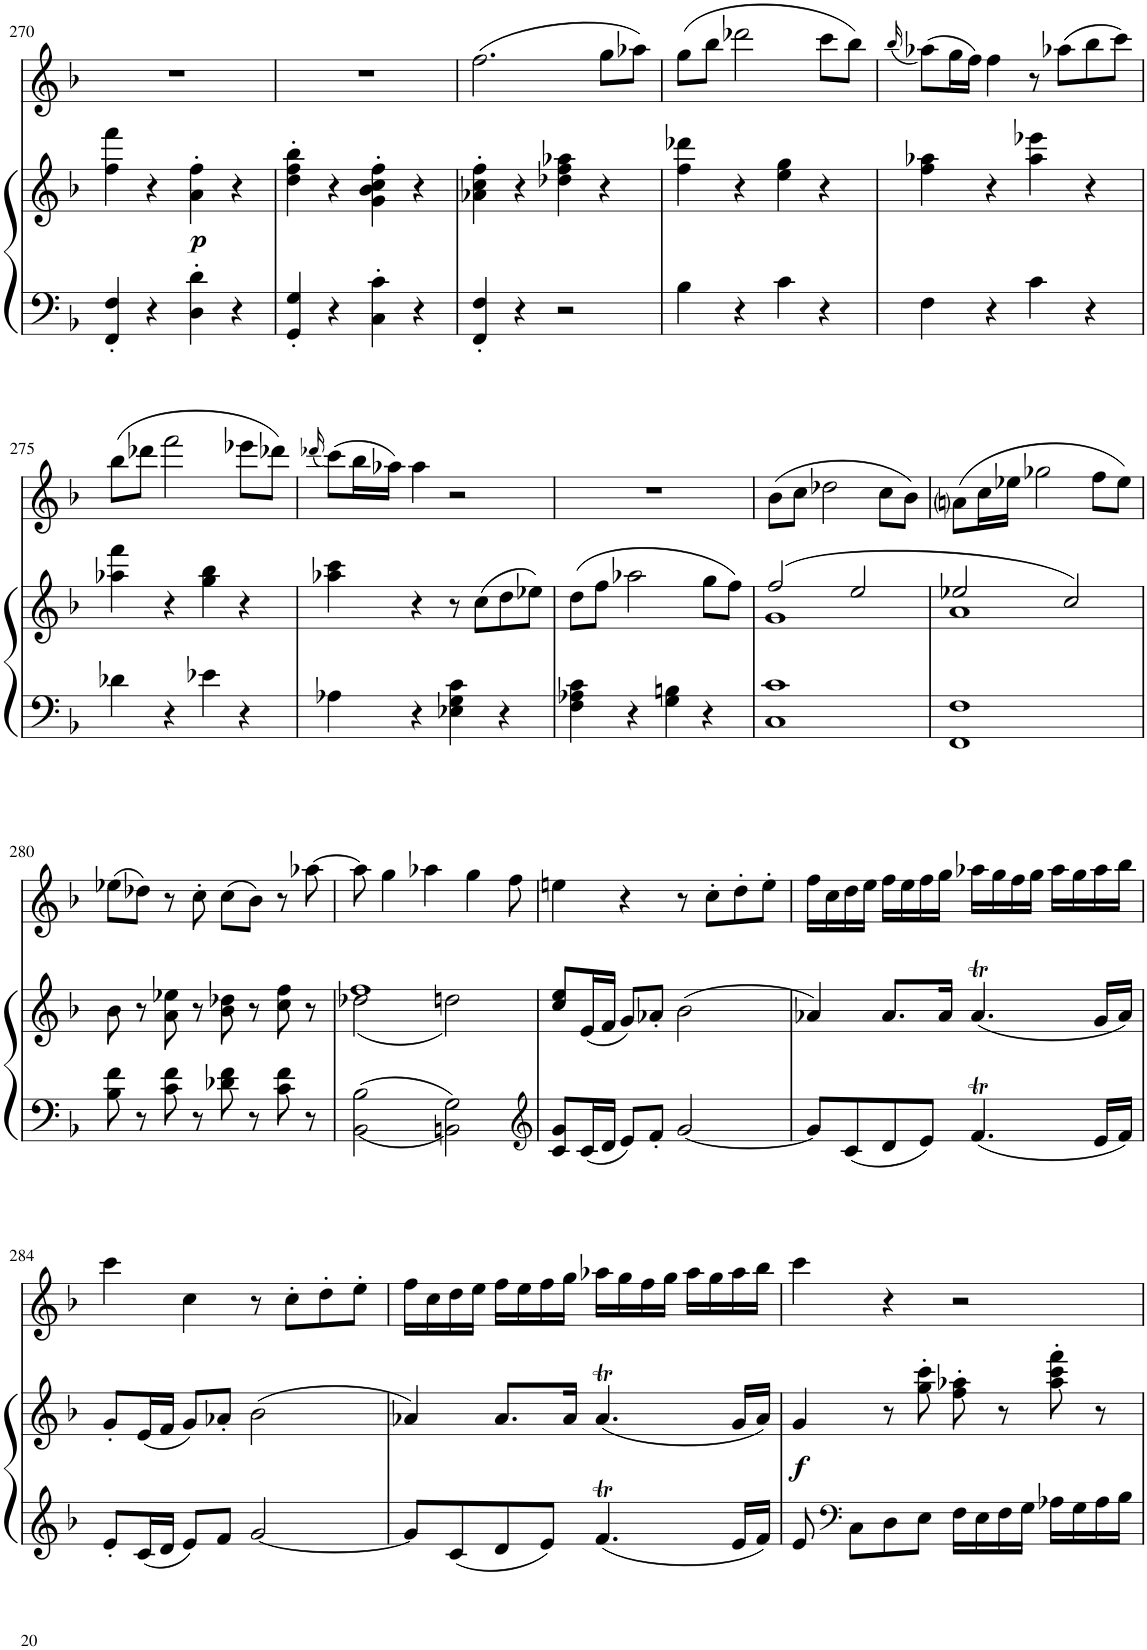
**kern	**kern	**dynam	**kern
*part2	*part2	*part2	*part1
*staff3	*staff2	*staff2/3	*staff1
*I"Piano	*	*	*I"Alto Recorder
*I'Pno	*	*	*I'Rec
!!LO:PB:g=z
*clefF4	*clefG2	*	*clefG2
*k[b-]	*k[b-]	*	*k[b-]
*M4/4	*M4/4	*	*M4/4
*met(c)	*met(c)	*	*met(c)
=270	=270	=270	=270
4FF/' 4F/'	4ff\ 4fff\	.	1r
4r	4r	.	.
!	!	!LO:DY:b	!
4D\' 4d\'	4a\' 4ff\'	p	.
4r	4r	.	.
=271	=271	=271	=271
4GG/' 4G/'	4dd\' 4ff\' 4bb-\'	.	1r
4r	4r	.	.
4C\' 4c\'	4g\' 4b-\' 4cc\' 4ff\'	.	.
4r	4r	.	.
=272	=272	=272	=272
4FF/' 4F/'	4a-X\' 4cc\' 4ff\'	.	(2.ff\
4r	4r	.	.
2r	4dd-X\ 4ff\ 4aa-X\	.	.
.	4r	.	8gg\L
.	.	.	8aa-X\J)
=273	=273	=273	=273
4B-\	4ff\ 4ddd-X\	.	(8gg\L
.	.	.	8bb-\J
4r	4r	.	2ddd-X\
4c\	4ee\ 4gg\	.	.
4r	4r	.	8ccc\L
.	.	.	8bb-\J)
=274	=274	=274	=274
.	.	.	(16qbb-/
4F\	4ff\ 4aa-X\	.	(8aa-X\L)
.	.	.	16gg\L
.	.	.	16ff\JJ)
4r	4r	.	4ff\
4c\	4aa-\ 4eee-X\	.	8r
.	.	.	(8aa-X\L
4r	4r	.	8bb-\
.	.	.	8ccc\J)
!!LO:LB:g=z
=275	=275	=275	=275
4d-X\	4aa-X\ 4fff\	.	(8bb-\L
.	.	.	8ddd-X\J
4r	4r	.	2fff\
4e-X\	4gg\ 4bb-\	.	.
4r	4r	.	8eee-X\L
.	.	.	8ddd-X\J)
=276	=276	=276	=276
.	.	.	(16qddd-X/
4A-X\	4aa-X\ 4ccc\	.	(8ccc\L)
.	.	.	16bb-\L
.	.	.	16aa-X\JJ)
4r	4r	.	4aa-\
4E-X\ 4G\ 4c\	8r	.	2r
.	(8cc\L	.	.
4r	8dd\	.	.
.	8ee-X\J)	.	.
=277	=277	=277	=277
4F\ 4A-X\ 4c\	(8dd\L	.	1r
.	8ff\J	.	.
4r	2aa-X\	.	.
4G\ 4Bn\	.	.	.
4r	8gg\L	.	.
.	8ff\J)	.	.
=278	=278	=278	=278
*	*^	*	*
1C 1c	(2ff/	1g	.	(8b-\L
.	.	.	.	8cc\J
.	.	.	.	2dd-X\
.	2ee/	.	.	.
.	.	.	.	8cc\L
.	.	.	.	8b-\J)
=279	=279	=279	=279	=279
1FF 1F	2ee-X/	1a	.	(8ani\L
.	.	.	.	16cc\L
.	.	.	.	16ee-X\JJ
.	.	.	.	2gg-X\
.	2cc/)	.	.	.
.	.	.	.	8ff\L
.	.	.	.	8ee-\J)
*	*v	*v	*	*
!!LO:LB:g=z
=280	=280	=280	=280
8B-\ 8f\	8b-\	.	(8ee-X\L
8r	8r	.	8dd-X\J)
8c\ 8f\	8a\ 8ee-X\	.	8r
8r	8r	.	8cc'\
8d-X\ 8f\	8b-\ 8dd-X\	.	(8cc\L
8r	8r	.	8b-\J)
8c\ 8f\	8cc\ 8ff\	.	8r
8r	8r	.	[8aa-X\
=281	=281	=281	=281
*	*^	*	*
2BB-\ 2B-\	1ff	(2dd-X\	.	8aa-\]
.	.	.	.	4gg\
.	.	.	.	4aa-X\
2BBn\ 2G\	.	2ddn\)	.	.
.	.	.	.	4gg\
.	.	.	.	8ff\
*	*v	*v	*	*
=282	=282	=282	=282
*clefG2	*	*	*
8c/ 8g/L	8cc/ 8ee/L	.	4een\
16c/L	(16e/L	.	.
16d/JJ	16f/JJ	.	.
8e/L	8g/L)	.	4r
8f'/J	8a-X'/J	.	.
[2g/	(2b-\	.	8r
.	.	.	8cc'\L
.	.	.	8dd'\
.	.	.	8ee'\J
=283	=283	=283	=283
8g/L]	4a-X/)	.	16ff\LL
.	.	.	16cc\
8c/	.	.	16dd\
.	.	.	16ee\JJ
8d/	8.a-/L	.	16ff\LL
.	.	.	16ee\
8e/J	.	.	16ff\
.	16a-/Jk	.	16gg\JJ
4.fT/	(4.a-T/	.	16aa-X\LL
.	.	.	16gg\
.	.	.	16ff\
.	.	.	16gg\JJ
.	.	.	16aa-\LL
.	.	.	16gg\
16e/LL	16g/LL	.	16aa-\
16f/JJ	16a-/JJ)	.	16bb-\JJ
!!LO:LB:g=z
=284	=284	=284	=284
8e'/L	8g'/L	.	4ccc\
16c/L	(16e/L	.	.
16d/JJ	16f/JJ	.	.
8e/L	8g/L)	.	4cc\
8f/J	8a-X'/J	.	.
[2g/	(2b-\	.	8r
.	.	.	8cc'\L
.	.	.	8dd'\
.	.	.	8ee'\J
=285	=285	=285	=285
8g/L]	4a-X/)	.	16ff\LL
.	.	.	16cc\
8c/	.	.	16dd\
.	.	.	16ee\JJ
8d/	8.a-/L	.	16ff\LL
.	.	.	16ee\
8e/J	.	.	16ff\
.	16a-/Jk	.	16gg\JJ
4.fT/	(4.a-T/	.	16aa-X\LL
.	.	.	16gg\
.	.	.	16ff\
.	.	.	16gg\JJ
.	.	.	16aa-\LL
.	.	.	16gg\
16e/LL	16g/LL	.	16aa-\
16f/JJ	16a-/JJ)	.	16bb-\JJ
=286	=286	=286	=286
!	!	!LO:DY:b	!
8e/	4g/	f	4ccc\
*clefF4	*	*	*
8C\L	.	.	.
8D\	8r	.	4r
8E\J	8gg\' 8ccc\'	.	.
16F\LL	8ff\' 8aa-X\'	.	2r
16E\	.	.	.
16F\	8r	.	.
16G\JJ	.	.	.
16A-X\LL	8aa-\' 8ccc\' 8fff\'	.	.
16G\	.	.	.
16A-\	8r	.	.
16B-\JJ	.	.	.
=	=	=	=
*-	*-	*-	*-
